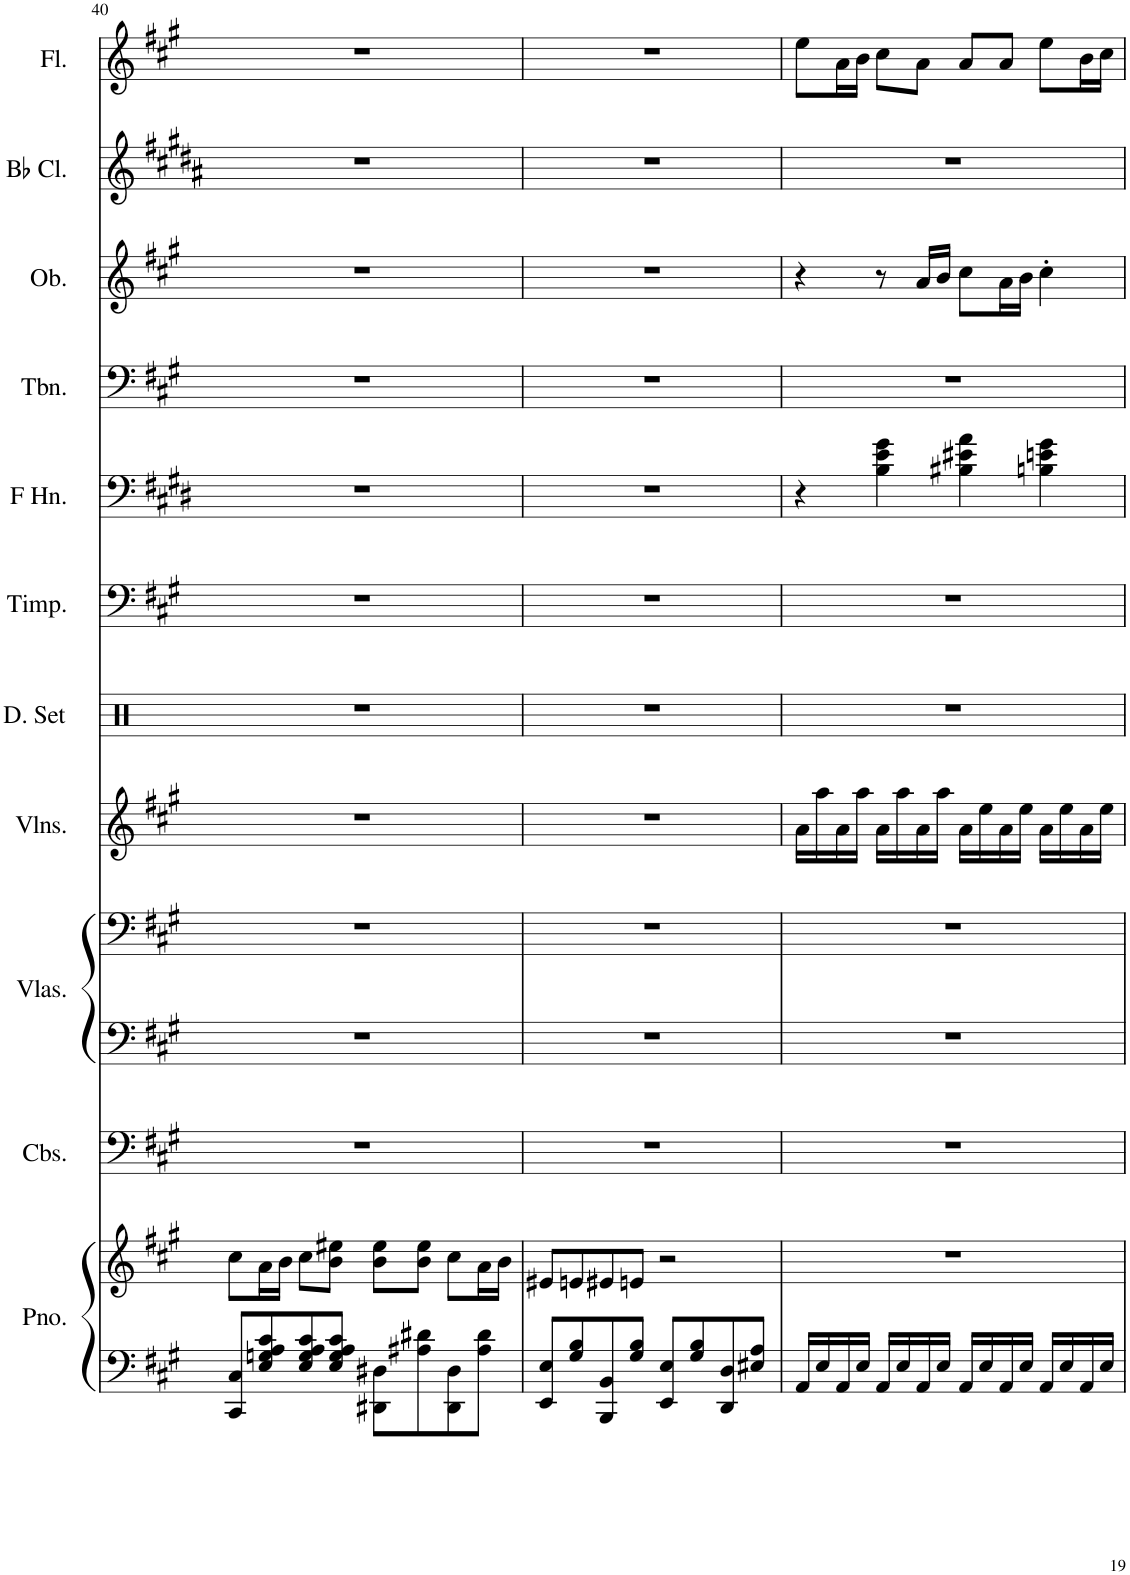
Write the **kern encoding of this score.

**kern	**kern	**kern	**kern	**kern	**kern	**kern	**kern	**kern	**kern	**kern	**kern	**kern
*part11	*part11	*part10	*part9	*part9	*part8	*part7	*part6	*part5	*part4	*part3	*part2	*part1
*staff13	*staff12	*staff11	*staff10	*staff9	*staff8	*staff7	*staff6	*staff5	*staff4	*staff3	*staff2	*staff1
*I"Pf.	*	*I"Contrabasses	*I"Violas	*	*I"Violins	*I"Drumset	*I"Timpani	*I"Horn in F	*I"Trombone	*I"Oboe	*I"Bb Clarinet	*I"Flute
*	*	*I'Cbs.	*I'Vlas.	*	*I'Vlns.	*I'D. Set	*I'Timp.	*	*I'Tbn.	*I'Ob.	*I'Bb Cl.	*I'Fl.
!!LO:PB:g=z
*clefF4	*clefG2	*clefF4	*clefF4	*clefF4	*clefG2	*clefX	*clefF4	*clefF4	*clefF4	*clefG2	*clefG2	*clefG2
*	*	*Trd7c12	*	*	*	*	*	*Trd4c7	*	*	*Trd1c2	*
*k[f#c#g#]	*k[f#c#g#]	*k[f#c#g#]	*k[f#c#g#]	*k[f#c#g#]	*k[f#c#g#]	*k[]	*k[f#c#g#]	*k[f#c#g#d#]	*k[f#c#g#]	*k[f#c#g#]	*k[f#c#g#d#a#]	*k[f#c#g#]
*M4/4	*M4/4	*M4/4	*M4/4	*M4/4	*M4/4	*M4/4	*M4/4	*M4/4	*M4/4	*M4/4	*M4/4	*M4/4
=40	=40	=40	=40	=40	=40	=40	=40	=40	=40	=40	=40	=40
8CC#/ 8C#/L	8cc#\L	1r	1r	1r	1r	1r	1r	1r	1r	1r	1r	1r
8E/ 8Gn/ 8A/ 8c#/	16a\L	.	.	.	.	.	.	.	.	.	.	.
.	16b\JJ	.	.	.	.	.	.	.	.	.	.	.
8E/ 8G/ 8A/ 8c#/	8cc#\L	.	.	.	.	.	.	.	.	.	.	.
8E/ 8G/ 8A/ 8c#/J	8b\ 8ee#X\J	.	.	.	.	.	.	.	.	.	.	.
8DD#X\ 8D#X\L	8b\ 8ee#\L	.	.	.	.	.	.	.	.	.	.	.
8A#X\ 8d#X\	8b\ 8ee#\J	.	.	.	.	.	.	.	.	.	.	.
8DD#\ 8D#\	8cc#\L	.	.	.	.	.	.	.	.	.	.	.
8A#\ 8d#\J	16a\L	.	.	.	.	.	.	.	.	.	.	.
.	16b\JJ	.	.	.	.	.	.	.	.	.	.	.
=41	=41	=41	=41	=41	=41	=41	=41	=41	=41	=41	=41	=41
8EE/ 8E/L	8e#X/L	1r	1r	1r	1r	1r	1r	1r	1r	1r	1r	1r
8G#/ 8B/	8en/	.	.	.	.	.	.	.	.	.	.	.
8BBB/ 8BB/	8e#X/	.	.	.	.	.	.	.	.	.	.	.
8G#/ 8B/J	8en/J	.	.	.	.	.	.	.	.	.	.	.
8EE/ 8E/L	2r	.	.	.	.	.	.	.	.	.	.	.
8G#/ 8B/	.	.	.	.	.	.	.	.	.	.	.	.
8DD/ 8D/	.	.	.	.	.	.	.	.	.	.	.	.
8E#X/ 8A/J	.	.	.	.	.	.	.	.	.	.	.	.
=42	=42	=42	=42	=42	=42	=42	=42	=42	=42	=42	=42	=42
16AA/LL	1r	1r	1r	1r	16a\LL	1r	1r	4r	1r	4r	1r	8ee\L
16E/	.	.	.	.	16aa\	.	.	.	.	.	.	.
16AA/	.	.	.	.	16a\	.	.	.	.	.	.	16a\L
16E/JJ	.	.	.	.	16aa\JJ	.	.	.	.	.	.	16b\JJ
16AA/LL	.	.	.	.	16a\LL	.	.	4B\ 4e\ 4g#\	.	8r	.	8cc#\L
16E/	.	.	.	.	16aa\	.	.	.	.	.	.	.
16AA/	.	.	.	.	16a\	.	.	.	.	16a/LL	.	8a\J
16E/JJ	.	.	.	.	16aa\JJ	.	.	.	.	16b/JJ	.	.
16AA/LL	.	.	.	.	16a\LL	.	.	4B#X\ 4e#X\ 4a\	.	8cc#\L	.	8a/L
16E/	.	.	.	.	16ee\	.	.	.	.	.	.	.
16AA/	.	.	.	.	16a\	.	.	.	.	16a\L	.	8a/J
16E/JJ	.	.	.	.	16ee\JJ	.	.	.	.	16b\JJ	.	.
16AA/LL	.	.	.	.	16a\LL	.	.	4Bn\ 4en\ 4g#\	.	4cc#'\	.	8ee\L
16E/	.	.	.	.	16ee\	.	.	.	.	.	.	.
16AA/	.	.	.	.	16a\	.	.	.	.	.	.	16b\L
16E/JJ	.	.	.	.	16ee\JJ	.	.	.	.	.	.	16cc#\JJ
=	=	=	=	=	=	=	=	=	=	=	=	=
*-	*-	*-	*-	*-	*-	*-	*-	*-	*-	*-	*-	*-
